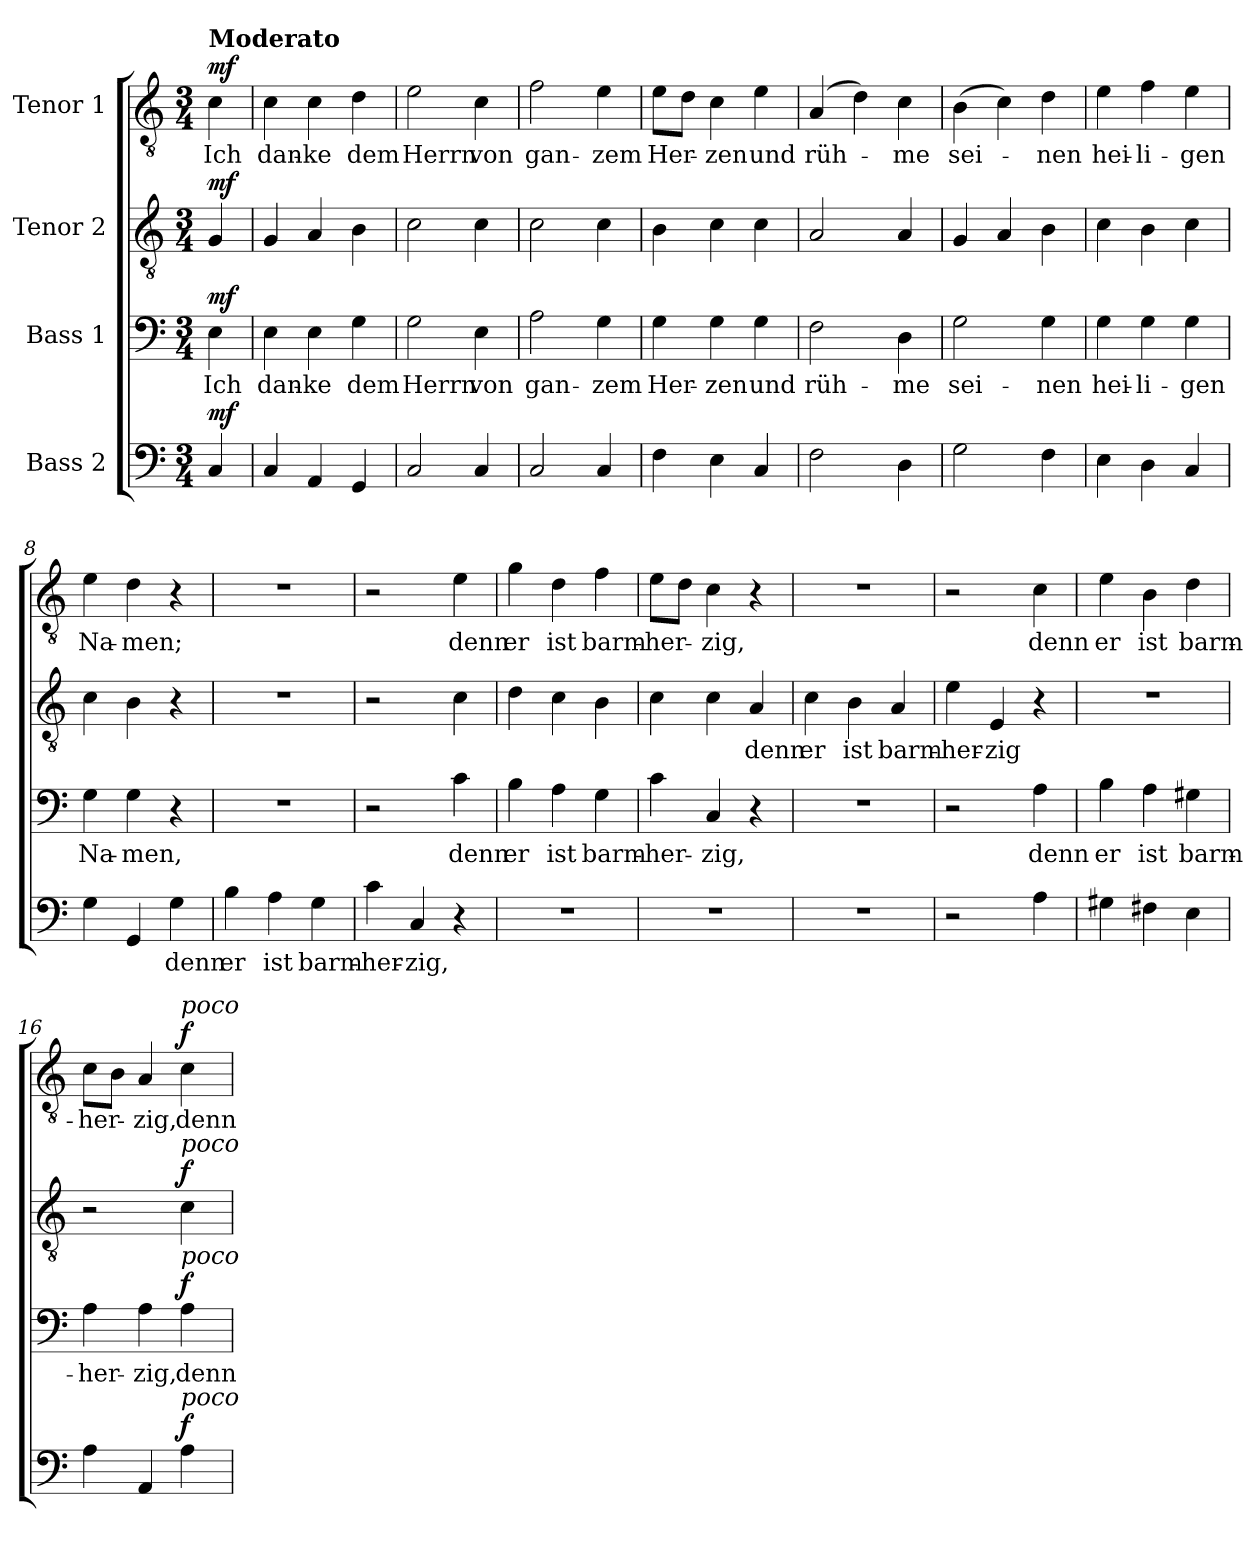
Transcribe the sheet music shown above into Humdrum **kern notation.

**kern	**text	**dynam	**kern	**text	**dynam	**kern	**text	**dynam	**kern	**text	**dynam
*part4	*part4	*part4	*part3	*part3	*part3	*part2	*part2	*part2	*part1	*part1	*part1
*staff4	*staff4	*staff4	*staff3	*staff3	*staff3	*staff2	*staff2	*staff2	*staff1	*staff1	*staff1
*I"Bass 2	*	*	*I"Bass 1	*	*	*I"Tenor 2	*	*	*I"Tenor 1	*	*
*clefF4	*	*	*clefF4	*	*	*clefGv2	*	*	*clefGv2	*	*
*k[]	*	*	*k[]	*	*	*k[]	*	*	*k[]	*	*
*M3/4	*	*	*M3/4	*	*	*M3/4	*	*	*M3/4	*	*
=	=	=	=	=	=	=	=	=	=	=	=
!	!	!	!	!	!	!	!	!	!LO:TX:a:B:t=Moderato	!	!
!	!	!LO:DY:a	!	!	!LO:DY:a	!	!	!LO:DY:a	!	!	!LO:DY:a
4C/	.	mf	4E\	Ich	mf	4G/	.	mf	4c\	Ich	mf
=1	=1	=1	=1	=1	=1	=1	=1	=1	=1	=1	=1
4C/	.	.	4E\	dan-	.	4G/	.	.	4c\	dan-	.
4AA/	.	.	4E\	-ke	.	4A/	.	.	4c\	-ke	.
4GG/	.	.	4G\	dem	.	4B\	.	.	4d\	dem	.
=2	=2	=2	=2	=2	=2	=2	=2	=2	=2	=2	=2
2C/	.	.	2G\	Herrn	.	2c\	.	.	2e\	Herrn	.
4C/	.	.	4E\	von	.	4c\	.	.	4c\	von	.
=3	=3	=3	=3	=3	=3	=3	=3	=3	=3	=3	=3
2C/	.	.	2A\	gan-	.	2c\	.	.	2f\	gan-	.
4C/	.	.	4G\	-zem	.	4c\	.	.	4e\	-zem	.
=4	=4	=4	=4	=4	=4	=4	=4	=4	=4	=4	=4
4F\	.	.	4G\	Her-	.	4B\	.	.	8e\L	Her-	.
.	.	.	.	.	.	.	.	.	8d\J	.	.
4E\	.	.	4G\	-zen	.	4c\	.	.	4c\	-zen	.
4C/	.	.	4G\	und	.	4c\	.	.	4e\	und	.
=5	=5	=5	=5	=5	=5	=5	=5	=5	=5	=5	=5
2F\	.	.	2F\	rüh-	.	2A/	.	.	(4A/	rüh-	.
.	.	.	.	.	.	.	.	.	4d\)	.	.
4D\	.	.	4D\	-me	.	4A/	.	.	4c\	-me	.
=6	=6	=6	=6	=6	=6	=6	=6	=6	=6	=6	=6
2G\	.	.	2G\	sei-	.	4G/	.	.	(4B\	sei-	.
.	.	.	.	.	.	4A/	.	.	4c\)	.	.
4F\	.	.	4G\	-nen	.	4B\	.	.	4d\	-nen	.
=7	=7	=7	=7	=7	=7	=7	=7	=7	=7	=7	=7
4E\	.	.	4G\	hei-	.	4c\	.	.	4e\	hei-	.
4D\	.	.	4G\	-li-	.	4B\	.	.	4f\	-li-	.
4C/	.	.	4G\	-gen	.	4c\	.	.	4e\	-gen	.
!!LO:LB:g=z
=8	=8	=8	=8	=8	=8	=8	=8	=8	=8	=8	=8
4G\	.	.	4G\	Na-	.	4c\	.	.	4e\	Na-	.
4GG/	.	.	4G\	-men,	.	4B\	.	.	4d\	-men;	.
4G\	denn	.	4r	.	.	4r	.	.	4r	.	.
=9	=9	=9	=9	=9	=9	=9	=9	=9	=9	=9	=9
4B\	er	.	2.r	.	.	2.r	.	.	2.r	.	.
4A\	ist	.	.	.	.	.	.	.	.	.	.
4G\	barm-	.	.	.	.	.	.	.	.	.	.
=10	=10	=10	=10	=10	=10	=10	=10	=10	=10	=10	=10
4c\	-her-	.	2r	.	.	2r	.	.	2r	.	.
4C/	-zig,	.	.	.	.	.	.	.	.	.	.
4r	.	.	4c\	denn	.	4c\	.	.	4e\	denn	.
=11	=11	=11	=11	=11	=11	=11	=11	=11	=11	=11	=11
2.r	.	.	4B\	er	.	4d\	.	.	4g\	er	.
.	.	.	4A\	ist	.	4c\	.	.	4d\	ist	.
.	.	.	4G\	barm-	.	4B\	.	.	4f\	barm-	.
=12	=12	=12	=12	=12	=12	=12	=12	=12	=12	=12	=12
2.r	.	.	4c\	-her-	.	4c\	.	.	8e\L	-her-	.
.	.	.	.	.	.	.	.	.	8d\J	.	.
.	.	.	4C/	-zig,	.	4c\	.	.	4c\	-zig,	.
.	.	.	4r	.	.	4A/	denn	.	4r	.	.
=13	=13	=13	=13	=13	=13	=13	=13	=13	=13	=13	=13
2.r	.	.	2.r	.	.	4c\	er	.	2.r	.	.
.	.	.	.	.	.	4B\	ist	.	.	.	.
.	.	.	.	.	.	4A/	barm-	.	.	.	.
=14	=14	=14	=14	=14	=14	=14	=14	=14	=14	=14	=14
2r	.	.	2r	.	.	4e\	-her-	.	2r	.	.
.	.	.	.	.	.	4E/	-zig	.	.	.	.
4A\	.	.	4A\	denn	.	4r	.	.	4c\	denn	.
=15	=15	=15	=15	=15	=15	=15	=15	=15	=15	=15	=15
4G#X\	.	.	4B\	er	.	2.r	.	.	4e\	er	.
4F#X\	.	.	4A\	ist	.	.	.	.	4B\	ist	.
4E\	.	.	4G#X\	barm-	.	.	.	.	4d\	barm-	.
!!LO:LB:g=z
=16	=16	=16	=16	=16	=16	=16	=16	=16	=16	=16	=16
4A\	.	.	4A\	-her-	.	2r	.	.	8c\L	-her-	.
.	.	.	.	.	.	.	.	.	8B\J	.	.
4AA/	.	.	4A\	-zig,	.	.	.	.	4A/	-zig,	.
!	!	!	!	!	!	!	!	!	!LO:TX:a:i:t=poco	!	!
!	!	!	!	!	!	!LO:TX:a:i:t=poco	!	!	!	!	!
!	!	!	!LO:TX:a:i:t=poco	!	!	!	!	!	!	!	!
!LO:TX:a:i:t=poco	!	!	!	!	!	!	!	!	!	!	!
!	!	!LO:DY:a	!	!	!LO:DY:a	!	!	!LO:DY:a	!	!	!LO:DY:a
4A\	.	f	4A\	denn	f	4c\	.	f	4c\	denn	f
=	=	=	=	=	=	=	=	=	=	=	=
*-	*-	*-	*-	*-	*-	*-	*-	*-	*-	*-	*-
